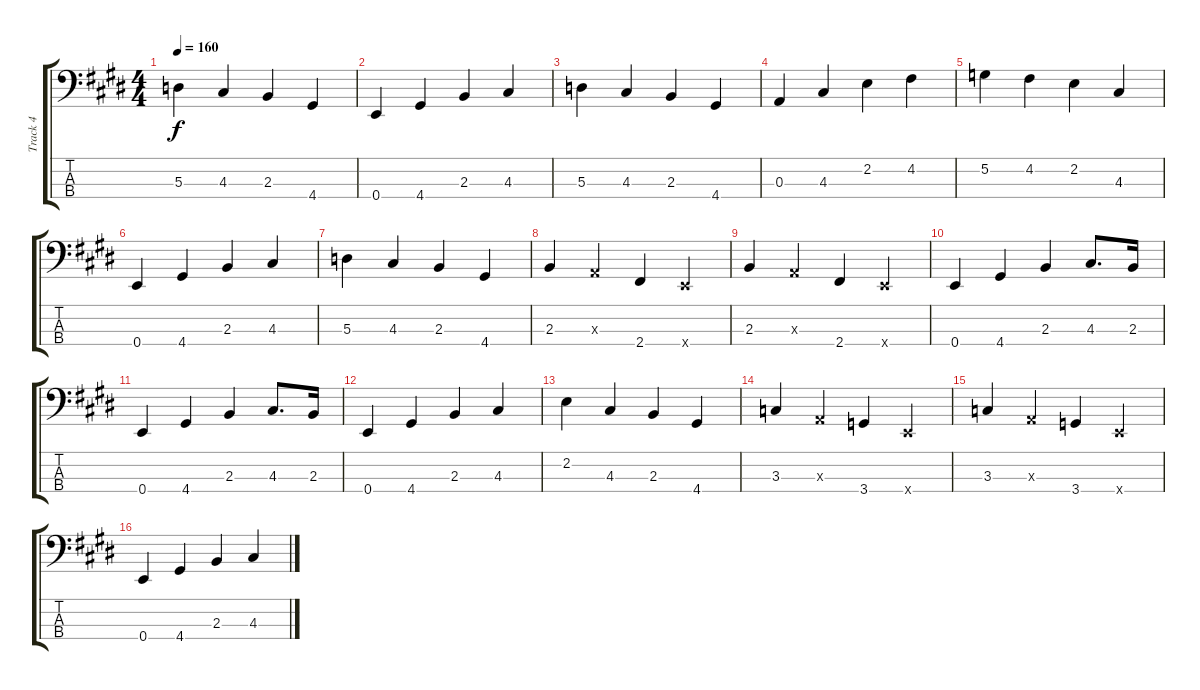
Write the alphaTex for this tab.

\track ("Track 4" "Track 4") {instrument electricbassfinger}
\staff {score tabs}
\tuning (G2 D2 A1 E1) {hide}
\ts (4 4)
\tempo 160
\clef f4
\ks e
5.3.4{dy f} 4.3.4 2.3.4 4.4.4 |
0.4.4 4.4.4 2.3.4 4.3.4 |
5.3.4 4.3.4 2.3.4 4.4.4 |
0.3.4 4.3.4 2.2.4 4.2.4 |
5.2.4 4.2.4 2.2.4 4.3.4 |
0.4.4 4.4.4 2.3.4 4.3.4 |
5.3.4 4.3.4 2.3.4 4.4.4 |
2.3.4 0.3{x}.4 2.4.4 0.4{x}.4 |
2.3.4 0.3{x}.4 2.4.4 0.4{x}.4 |
0.4.4 4.4.4 2.3.4 4.3.8{d} 2.3.16 |
0.4.4 4.4.4 2.3.4 4.3.8{d} 2.3.16 |
0.4.4 4.4.4 2.3.4 4.3.4 |
2.2.4 4.3.4 2.3.4 4.4.4 |
3.3.4 0.3{x}.4 3.4.4 0.4{x}.4 |
3.3.4 0.3{x}.4 3.4.4 0.4{x}.4 |
0.4.4 4.4.4 2.3.4 4.3.4
